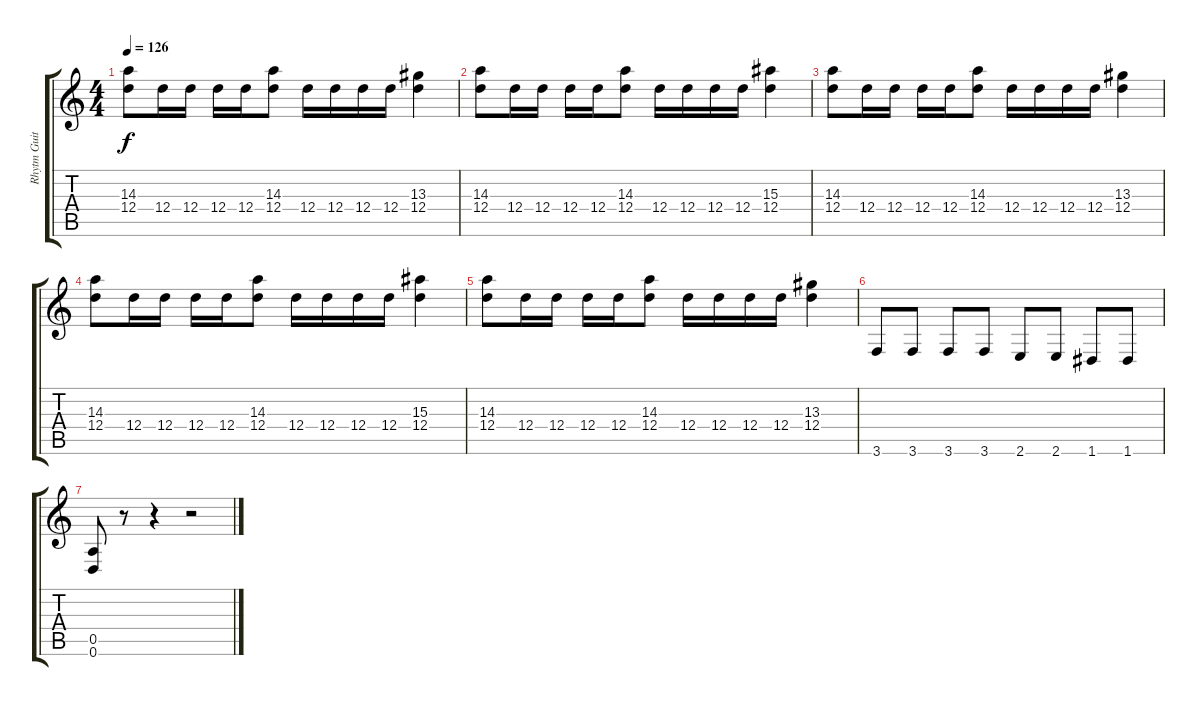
\track ("Rhytm Guitar" "Rhytm Guit") {instrument distortionguitar}
\staff {score tabs}
\tuning (E4 B3 G3 D3 A2 D2) {hide}
\ts (4 4)
\tempo 126
\clef g2
\ks c
(14.3 12.4).8{dy f} 12.4.16 12.4.16 12.4.16 12.4.16 (14.3 12.4).8 12.4.16 12.4.16 12.4.16 12.4.16 (13.3 12.4).4 |
(14.3 12.4).8 12.4.16 12.4.16 12.4.16 12.4.16 (14.3 12.4).8 12.4.16 12.4.16 12.4.16 12.4.16 (15.3 12.4).4 |
(14.3 12.4).8 12.4.16 12.4.16 12.4.16 12.4.16 (14.3 12.4).8 12.4.16 12.4.16 12.4.16 12.4.16 (13.3 12.4).4 |
(14.3 12.4).8 12.4.16 12.4.16 12.4.16 12.4.16 (14.3 12.4).8 12.4.16 12.4.16 12.4.16 12.4.16 (15.3 12.4).4 |
(14.3 12.4).8 12.4.16 12.4.16 12.4.16 12.4.16 (14.3 12.4).8 12.4.16 12.4.16 12.4.16 12.4.16 (13.3 12.4).4 |
3.6.8 3.6.8 3.6.8 3.6.8 2.6.8 2.6.8 1.6.8 1.6.8 |
(0.5 0.6).8 r.8 r.4 r.2
